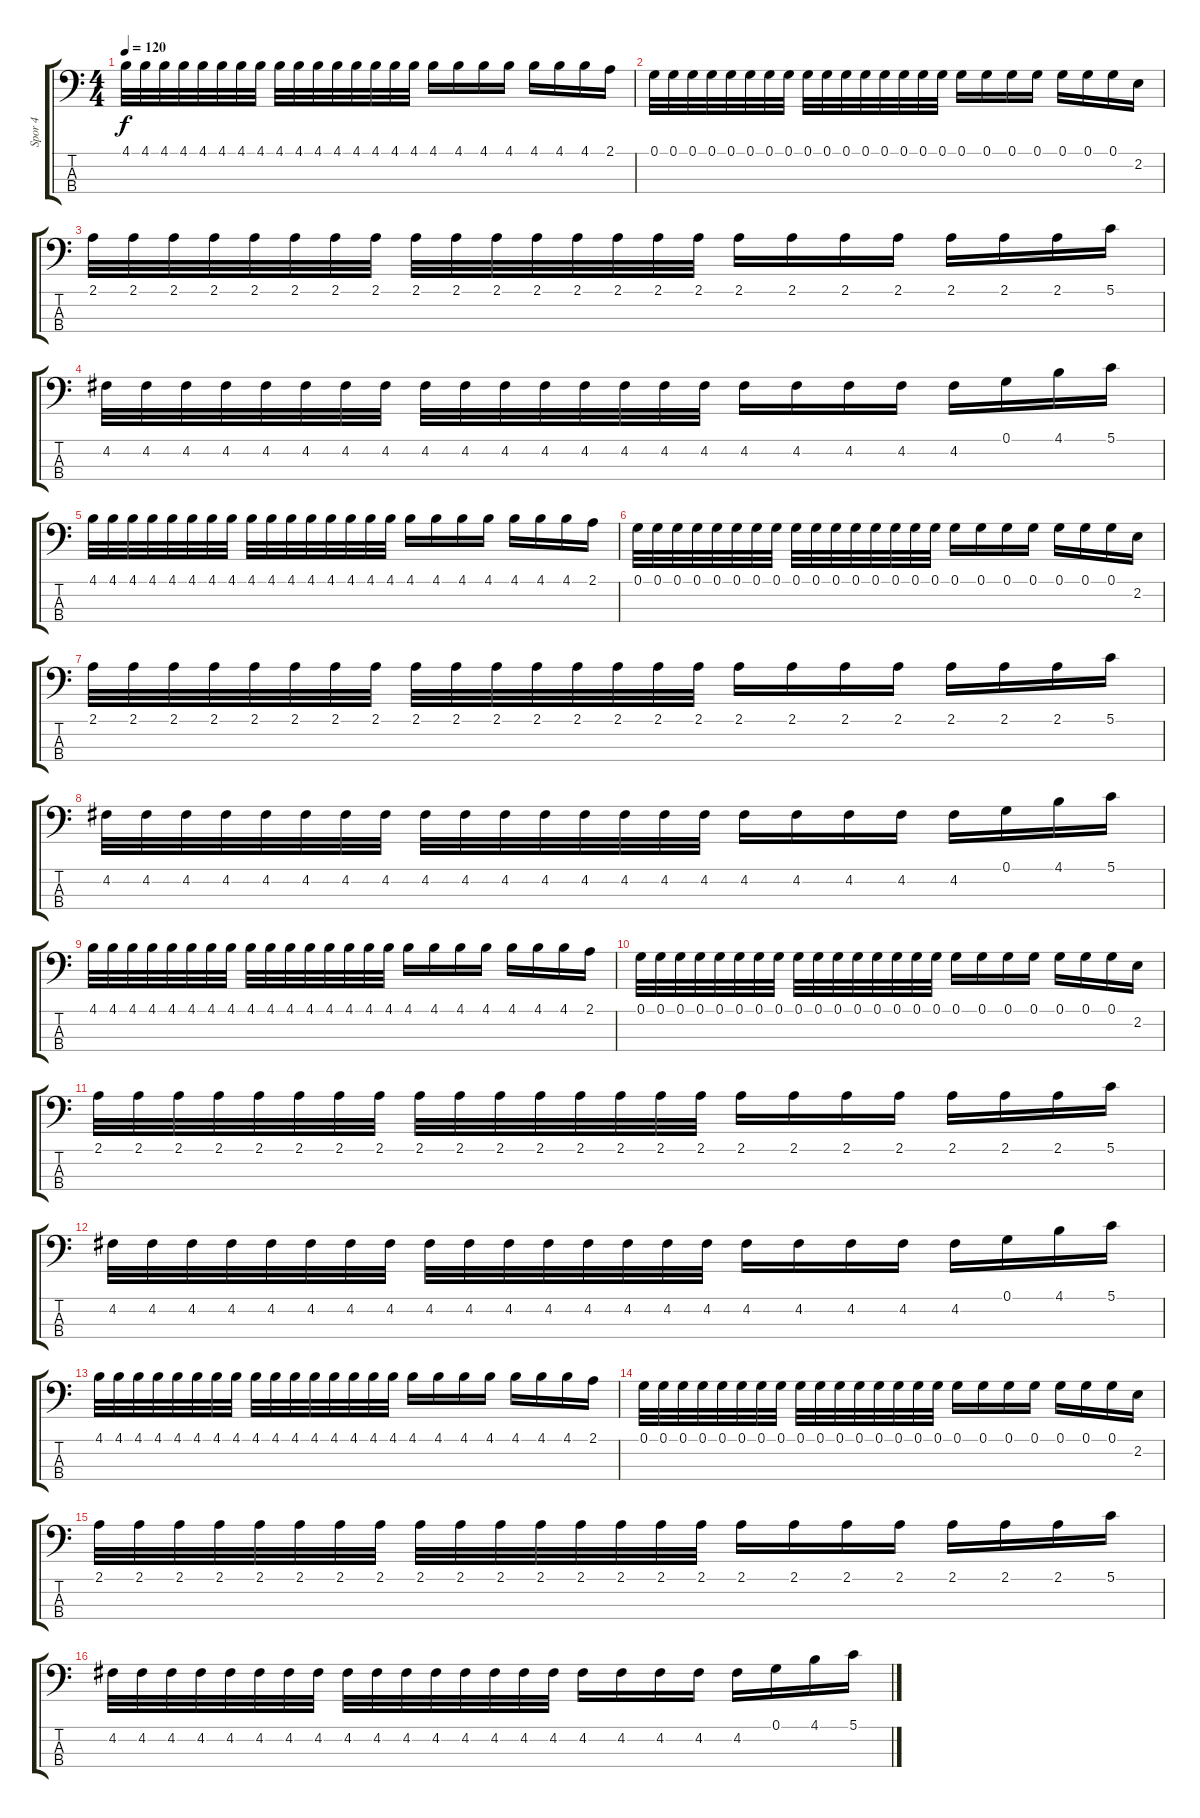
\track ("Spor 4" "Spor 4") {instrument electricbassfinger}
\staff {score tabs}
\tuning (G2 D2 A1 E1) {hide}
\ts (4 4)
\tempo 120
\clef f4
\ks c
4.1.32{dy f} 4.1.32 4.1.32 4.1.32 4.1.32 4.1.32 4.1.32 4.1.32 4.1.32 4.1.32 4.1.32 4.1.32 4.1.32 4.1.32 4.1.32 4.1.32 4.1.16 4.1.16 4.1.16 4.1.16 4.1.16 4.1.16 4.1.16 2.1.16 |
0.1.32 0.1.32 0.1.32 0.1.32 0.1.32 0.1.32 0.1.32 0.1.32 0.1.32 0.1.32 0.1.32 0.1.32 0.1.32 0.1.32 0.1.32 0.1.32 0.1.16 0.1.16 0.1.16 0.1.16 0.1.16 0.1.16 0.1.16 2.2.16 |
2.1.32 2.1.32 2.1.32 2.1.32 2.1.32 2.1.32 2.1.32 2.1.32 2.1.32 2.1.32 2.1.32 2.1.32 2.1.32 2.1.32 2.1.32 2.1.32 2.1.16 2.1.16 2.1.16 2.1.16 2.1.16 2.1.16 2.1.16 5.1.16 |
4.2.32 4.2.32 4.2.32 4.2.32 4.2.32 4.2.32 4.2.32 4.2.32 4.2.32 4.2.32 4.2.32 4.2.32 4.2.32 4.2.32 4.2.32 4.2.32 4.2.16 4.2.16 4.2.16 4.2.16 4.2.16 0.1.16 4.1.16 5.1.16 |
4.1.32 4.1.32 4.1.32 4.1.32 4.1.32 4.1.32 4.1.32 4.1.32 4.1.32 4.1.32 4.1.32 4.1.32 4.1.32 4.1.32 4.1.32 4.1.32 4.1.16 4.1.16 4.1.16 4.1.16 4.1.16 4.1.16 4.1.16 2.1.16 |
0.1.32 0.1.32 0.1.32 0.1.32 0.1.32 0.1.32 0.1.32 0.1.32 0.1.32 0.1.32 0.1.32 0.1.32 0.1.32 0.1.32 0.1.32 0.1.32 0.1.16 0.1.16 0.1.16 0.1.16 0.1.16 0.1.16 0.1.16 2.2.16 |
2.1.32 2.1.32 2.1.32 2.1.32 2.1.32 2.1.32 2.1.32 2.1.32 2.1.32 2.1.32 2.1.32 2.1.32 2.1.32 2.1.32 2.1.32 2.1.32 2.1.16 2.1.16 2.1.16 2.1.16 2.1.16 2.1.16 2.1.16 5.1.16 |
4.2.32 4.2.32 4.2.32 4.2.32 4.2.32 4.2.32 4.2.32 4.2.32 4.2.32 4.2.32 4.2.32 4.2.32 4.2.32 4.2.32 4.2.32 4.2.32 4.2.16 4.2.16 4.2.16 4.2.16 4.2.16 0.1.16 4.1.16 5.1.16 |
4.1.32 4.1.32 4.1.32 4.1.32 4.1.32 4.1.32 4.1.32 4.1.32 4.1.32 4.1.32 4.1.32 4.1.32 4.1.32 4.1.32 4.1.32 4.1.32 4.1.16 4.1.16 4.1.16 4.1.16 4.1.16 4.1.16 4.1.16 2.1.16 |
0.1.32 0.1.32 0.1.32 0.1.32 0.1.32 0.1.32 0.1.32 0.1.32 0.1.32 0.1.32 0.1.32 0.1.32 0.1.32 0.1.32 0.1.32 0.1.32 0.1.16 0.1.16 0.1.16 0.1.16 0.1.16 0.1.16 0.1.16 2.2.16 |
2.1.32 2.1.32 2.1.32 2.1.32 2.1.32 2.1.32 2.1.32 2.1.32 2.1.32 2.1.32 2.1.32 2.1.32 2.1.32 2.1.32 2.1.32 2.1.32 2.1.16 2.1.16 2.1.16 2.1.16 2.1.16 2.1.16 2.1.16 5.1.16 |
4.2.32 4.2.32 4.2.32 4.2.32 4.2.32 4.2.32 4.2.32 4.2.32 4.2.32 4.2.32 4.2.32 4.2.32 4.2.32 4.2.32 4.2.32 4.2.32 4.2.16 4.2.16 4.2.16 4.2.16 4.2.16 0.1.16 4.1.16 5.1.16 |
4.1.32 4.1.32 4.1.32 4.1.32 4.1.32 4.1.32 4.1.32 4.1.32 4.1.32 4.1.32 4.1.32 4.1.32 4.1.32 4.1.32 4.1.32 4.1.32 4.1.16 4.1.16 4.1.16 4.1.16 4.1.16 4.1.16 4.1.16 2.1.16 |
0.1.32 0.1.32 0.1.32 0.1.32 0.1.32 0.1.32 0.1.32 0.1.32 0.1.32 0.1.32 0.1.32 0.1.32 0.1.32 0.1.32 0.1.32 0.1.32 0.1.16 0.1.16 0.1.16 0.1.16 0.1.16 0.1.16 0.1.16 2.2.16 |
2.1.32 2.1.32 2.1.32 2.1.32 2.1.32 2.1.32 2.1.32 2.1.32 2.1.32 2.1.32 2.1.32 2.1.32 2.1.32 2.1.32 2.1.32 2.1.32 2.1.16 2.1.16 2.1.16 2.1.16 2.1.16 2.1.16 2.1.16 5.1.16 |
4.2.32 4.2.32 4.2.32 4.2.32 4.2.32 4.2.32 4.2.32 4.2.32 4.2.32 4.2.32 4.2.32 4.2.32 4.2.32 4.2.32 4.2.32 4.2.32 4.2.16 4.2.16 4.2.16 4.2.16 4.2.16 0.1.16 4.1.16 5.1.16
